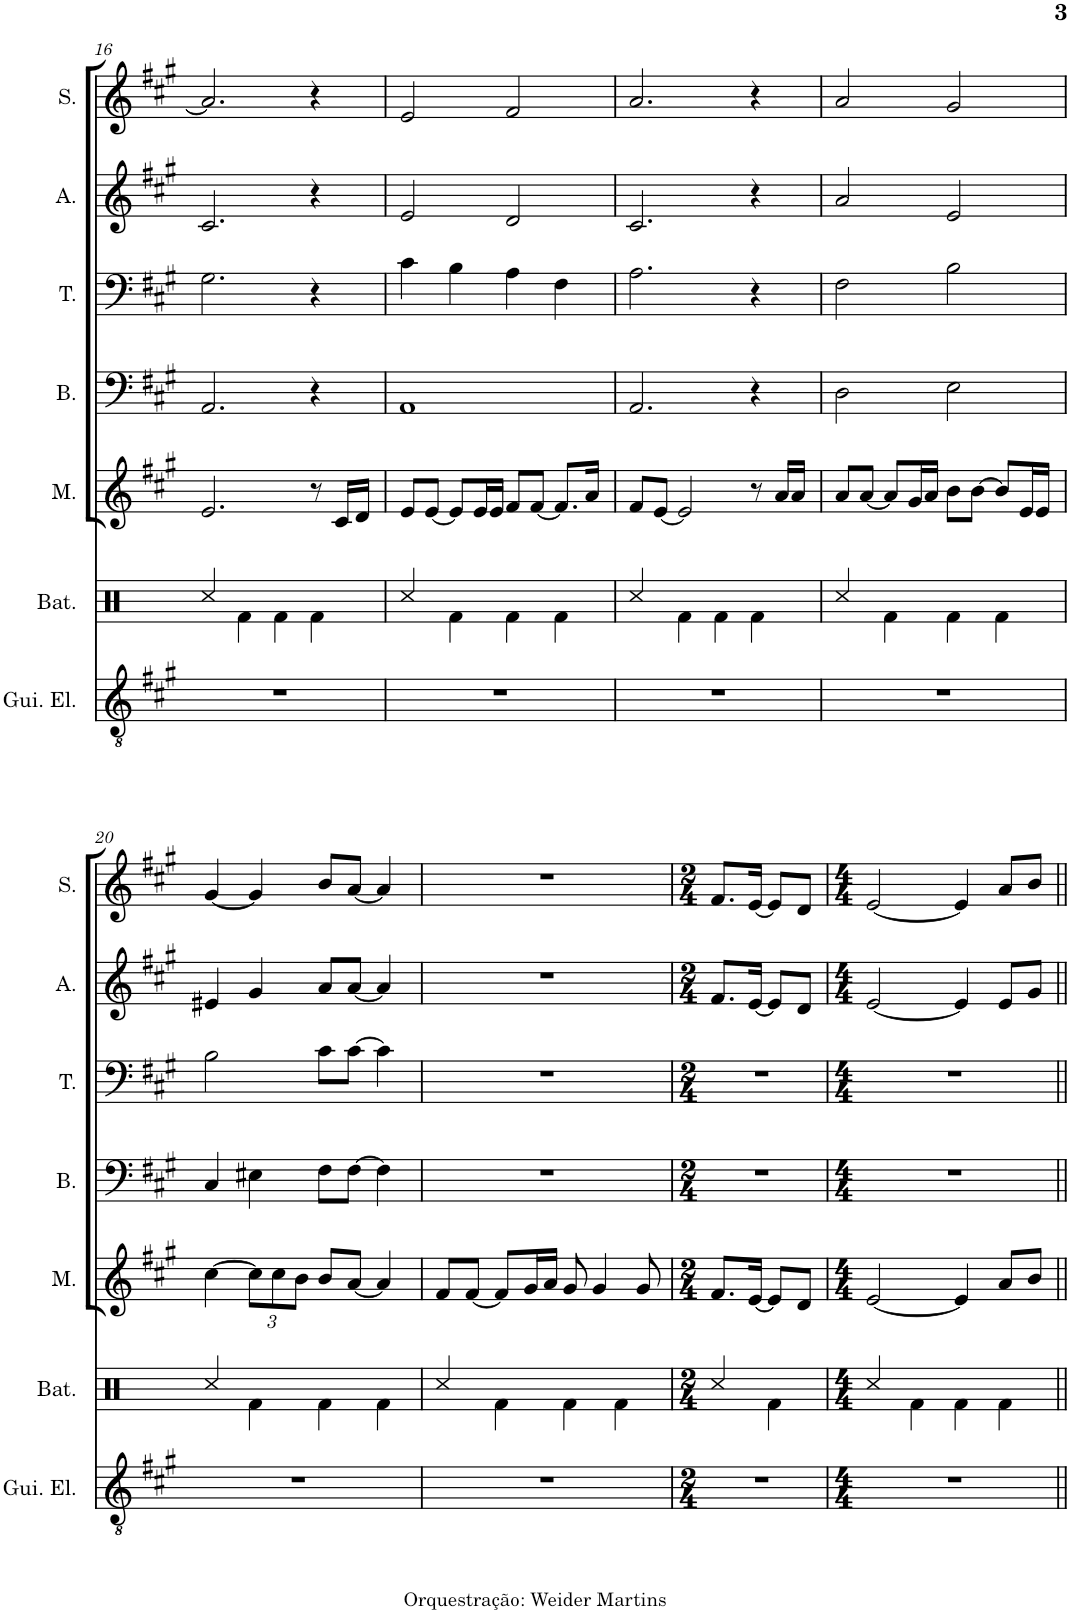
**kern	**kern	**kern	**kern	**kern	**kern	**kern
*part7	*part6	*part5	*part4	*part3	*part2	*part1
*staff7	*staff6	*staff5	*staff4	*staff3	*staff2	*staff1
*I"Guitarra elétrica	*I"Bateria	*I"Mulheres	*I"Bass	*I"Tenor	*I"Alto	*I"Soprano
*I'Gui. El.	*I'Bat.	*I'M.	*I'B.	*I'T.	*I'A.	*I'S.
!!LO:PB:g=z
*clefGv2	*clefX	*clefG2	*clefF4	*clefF4	*clefG2	*clefG2
*k[f#c#g#]	*k[f#c#g#]	*k[f#c#g#]	*k[f#c#g#]	*k[f#c#g#]	*k[f#c#g#]	*k[f#c#g#]
*M4/4	*M4/4	*M4/4	*M4/4	*M4/4	*M4/4	*M4/4
=16	=16	=16	=16	=16	=16	=16
1r	4Rcc/	2.e/	2.AA/	2.G#\	2.c#/	2.a/]
.	4Rf\	.	.	.	.	.
.	4Rf\	.	.	.	.	.
.	4Rf\	8r	4r	4r	4r	4r
.	.	16c#/LL	.	.	.	.
.	.	16d/JJ	.	.	.	.
=17	=17	=17	=17	=17	=17	=17
1r	4Rcc/	8e/L	1AA	4c#\	2e/	2e/
.	.	[8e/J	.	.	.	.
.	4Rf\	8e/L]	.	4B\	.	.
.	.	16e/L	.	.	.	.
.	.	16e/JJ	.	.	.	.
.	4Rf\	8f#/L	.	4A\	2d/	2f#/
.	.	[8f#/J	.	.	.	.
.	4Rf\	8.f#/L]	.	4F#\	.	.
.	.	16a/Jk	.	.	.	.
=18	=18	=18	=18	=18	=18	=18
1r	4Rcc/	8f#/L	2.AA/	2.A\	2.c#/	2.a/
.	.	[8e/J	.	.	.	.
.	4Rf\	2e/]	.	.	.	.
.	4Rf\	.	.	.	.	.
.	4Rf\	8r	4r	4r	4r	4r
.	.	16a/LL	.	.	.	.
.	.	16a/JJ	.	.	.	.
=19	=19	=19	=19	=19	=19	=19
1r	4Rcc/	8a/L	2D\	2F#\	2a/	2a/
.	.	[8a/J	.	.	.	.
.	4Rf\	8a/L]	.	.	.	.
.	.	16g#/L	.	.	.	.
.	.	16a/JJ	.	.	.	.
.	4Rf\	8b\L	2E\	2B\	2e/	2g#/
.	.	[8b\J	.	.	.	.
.	4Rf\	8b/L]	.	.	.	.
.	.	16e/L	.	.	.	.
.	.	16e/JJ	.	.	.	.
!!LO:LB:g=z
=20	=20	=20	=20	=20	=20	=20
1r	4Rcc/	[4cc#\	4C#/	2B\	4e#X/	[4g#/
*	*	*Xbrackettup	*	*	*	*
.	4Rf\	12cc#\L]	4E#X\	.	4g#/	4g#/]
.	.	12cc#\	.	.	.	.
.	.	12b\J	.	.	.	.
.	4Rf\	8b/L	8F#\L	8c#\L	8a/L	8b/L
.	.	[8a/J	[8F#\J	[8c#\J	[8a/J	[8a/J
.	4Rf\	4a/]	4F#\]	4c#\]	4a/]	4a/]
=21	=21	=21	=21	=21	=21	=21
1r	4Rcc/	8f#/L	1r	1r	1r	1r
.	.	[8f#/J	.	.	.	.
.	4Rf\	8f#/L]	.	.	.	.
.	.	16g#/L	.	.	.	.
.	.	16a/JJ	.	.	.	.
.	4Rf\	8g#/	.	.	.	.
.	.	4g#/	.	.	.	.
.	4Rf\	.	.	.	.	.
.	.	8g#/	.	.	.	.
=22	=22	=22	=22	=22	=22	=22
*M2/4	*M2/4	*M2/4	*M2/4	*M2/4	*M2/4	*M2/4
2r	4Rcc/	8.f#/L	2r	2r	8.f#/L	8.f#/L
.	.	[16e/Jk	.	.	[16e/Jk	[16e/Jk
.	4Rf\	8e/L]	.	.	8e/L]	8e/L]
.	.	8d/J	.	.	8d/J	8d/J
=23	=23	=23	=23	=23	=23	=23
*M4/4	*M4/4	*M4/4	*M4/4	*M4/4	*M4/4	*M4/4
1r	4Rcc/	[2e/	1r	1r	[2e/	[2e/
.	4Rf\	.	.	.	.	.
.	4Rf\	4e/]	.	.	4e/]	4e/]
.	4Rf\	8a/L	.	.	8e/L	8a/L
.	.	8b/J	.	.	8g#/J	8b/J
=||	=||	=||	=||	=||	=||	=||
*-	*-	*-	*-	*-	*-	*-
